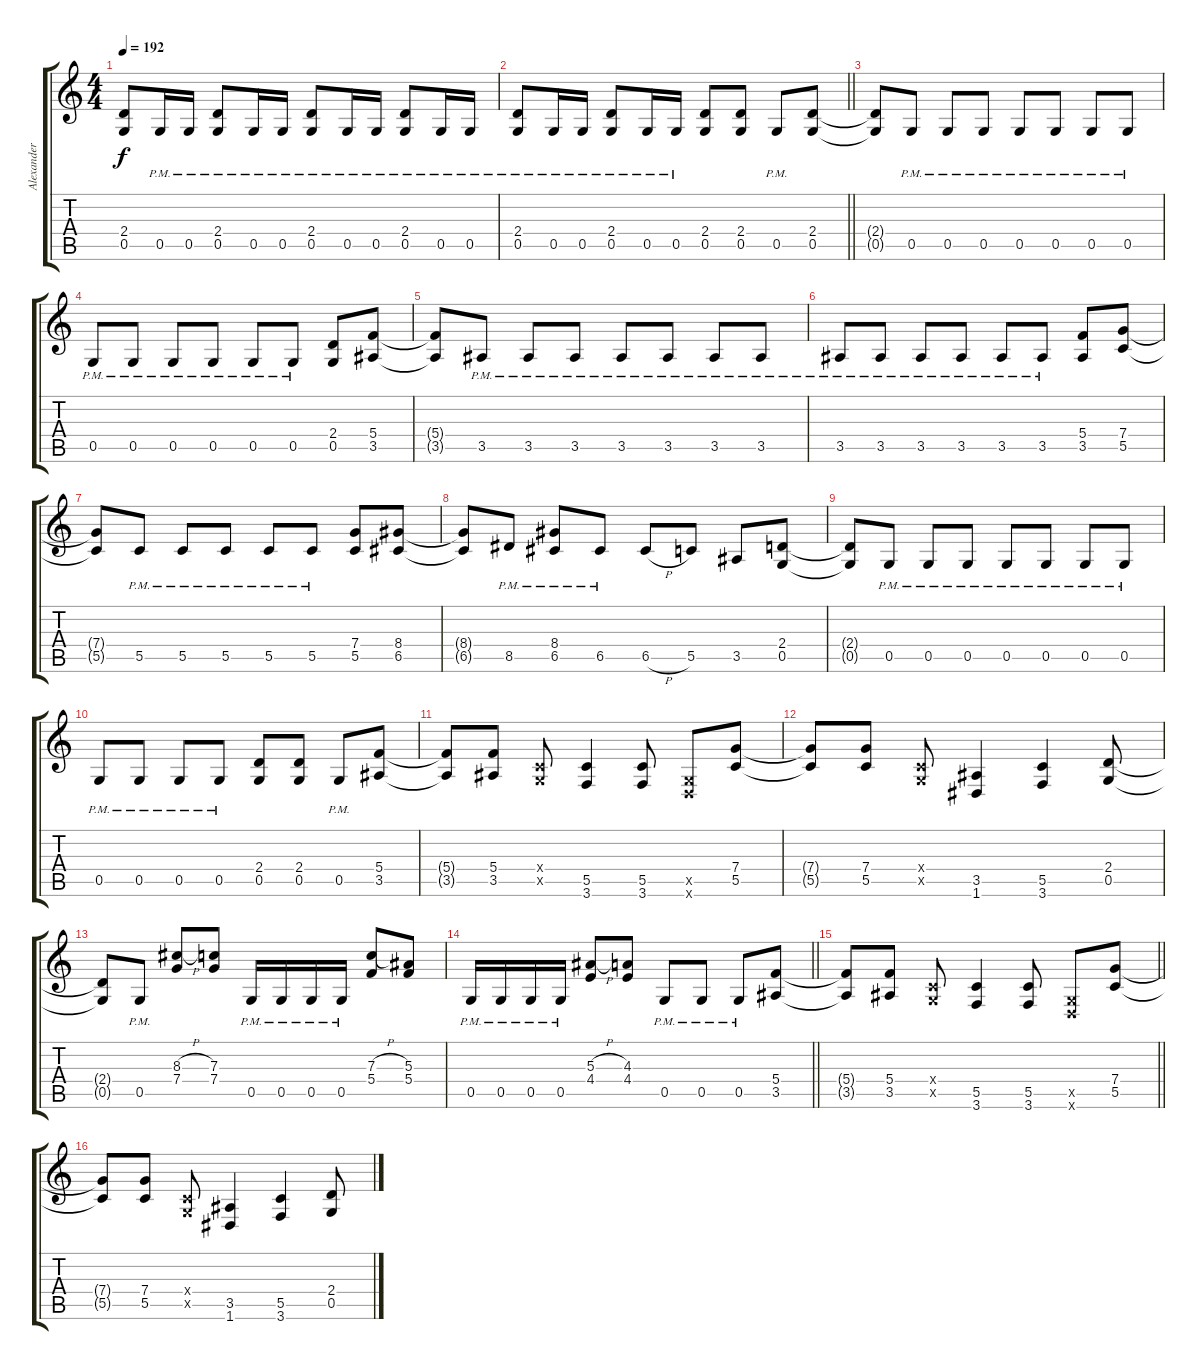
\track ("Alexander Nunez" "Alexander ") {instrument distortionguitar}
\staff {score tabs}
\tuning (D4 A3 F3 C3 G2 D2) {hide}
\ts (4 4)
\tempo 192
\clef g2
\ks c
(2.4{t} 0.5{t}).8{dy f} 0.5{pm}.16 0.5{pm}.16 (2.4{pm} 0.5{pm}).8 0.5{pm}.16 0.5{pm}.16 (2.4{pm} 0.5{pm}).8 0.5{pm}.16 0.5{pm}.16 (2.4{pm} 0.5{pm}).8 0.5{pm}.16 0.5{pm}.16 |
\barLineRight lightlight
(2.4{pm} 0.5{pm}).8 0.5{pm}.16 0.5{pm}.16 (2.4{pm} 0.5{pm}).8 0.5{pm}.16 0.5{pm}.16 (2.4 0.5).8 (2.4 0.5).8 0.5{pm}.8 (2.4 0.5).8 |
\section ("" "")
(2.4{t} 0.5{t}).8 0.5{pm}.8 0.5{pm}.8 0.5{pm}.8 0.5{pm}.8 0.5{pm}.8 0.5{pm}.8 0.5{pm}.8 |
0.5{pm}.8 0.5{pm}.8 0.5{pm}.8 0.5{pm}.8 0.5{pm}.8 0.5{pm}.8 (2.4 0.5).8 (5.4 3.5).8 |
(5.4{t} 3.5{t}).8 3.5{pm}.8 3.5{pm}.8 3.5{pm}.8 3.5{pm}.8 3.5{pm}.8 3.5{pm}.8 3.5{pm}.8 |
3.5{pm}.8 3.5{pm}.8 3.5{pm}.8 3.5{pm}.8 3.5{pm}.8 3.5{pm}.8 (5.4 3.5).8 (7.4 5.5).8 |
(7.4{t} 5.5{t}).8 5.5{pm}.8 5.5{pm}.8 5.5{pm}.8 5.5{pm}.8 5.5{pm}.8 (7.4 5.5).8 (8.4 6.5).8 |
(8.4{t} 6.5{t}).8 8.5{pm}.8 (8.4{pm} 6.5{pm}).8 6.5{pm}.8 6.5{h}.8 5.5.8 3.5.8 (2.4 0.5).8 |
(2.4{t} 0.5{t}).8 0.5{pm}.8 0.5{pm}.8 0.5{pm}.8 0.5{pm}.8 0.5{pm}.8 0.5{pm}.8 0.5{pm}.8 |
0.5{pm}.8 0.5{pm}.8 0.5{pm}.8 0.5{pm}.8 (2.4 0.5).8 (2.4 0.5).8 0.5{pm}.8 (5.4 3.5).8 |
(5.4{t} 3.5{t}).8 (5.4 3.5).8 (0.4{x} 0.5{x}).8 (5.5 3.6).4 (5.5 3.6).8 (0.5{x} 0.6{x}).8 (7.4 5.5).8 |
(7.4{t} 5.5{t}).8 (7.4 5.5).8 (0.4{x} 0.5{x}).8 (3.5 1.6).4 (5.5 3.6).4 (2.4 0.5).8 |
(2.4{t} 0.5{t}).8 0.5{pm}.8 (8.3{h} 7.4).8 (7.3 7.4).8 0.5{pm}.16 0.5{pm}.16 0.5{pm}.16 0.5{pm}.16 (7.3{h} 5.4).8 (5.3 5.4).8 |
\barLineRight lightlight
0.5{pm}.16 0.5{pm}.16 0.5{pm}.16 0.5{pm}.16 (5.3{h} 4.4).8 (4.3 4.4).8 0.5{pm}.8 0.5{pm}.8 0.5{pm}.8 (5.4 3.5).8 |
\barLineRight lightlight
(5.4{t} 3.5{t}).8 (5.4 3.5).8 (0.4{x} 0.5{x}).8 (5.5 3.6).4 (5.5 3.6).8 (0.5{x} 0.6{x}).8 (7.4 5.5).8 |
\section ("" "")
(7.4{t} 5.5{t}).8 (7.4 5.5).8 (0.4{x} 0.5{x}).8 (3.5 1.6).4 (5.5 3.6).4 (2.4 0.5).8
